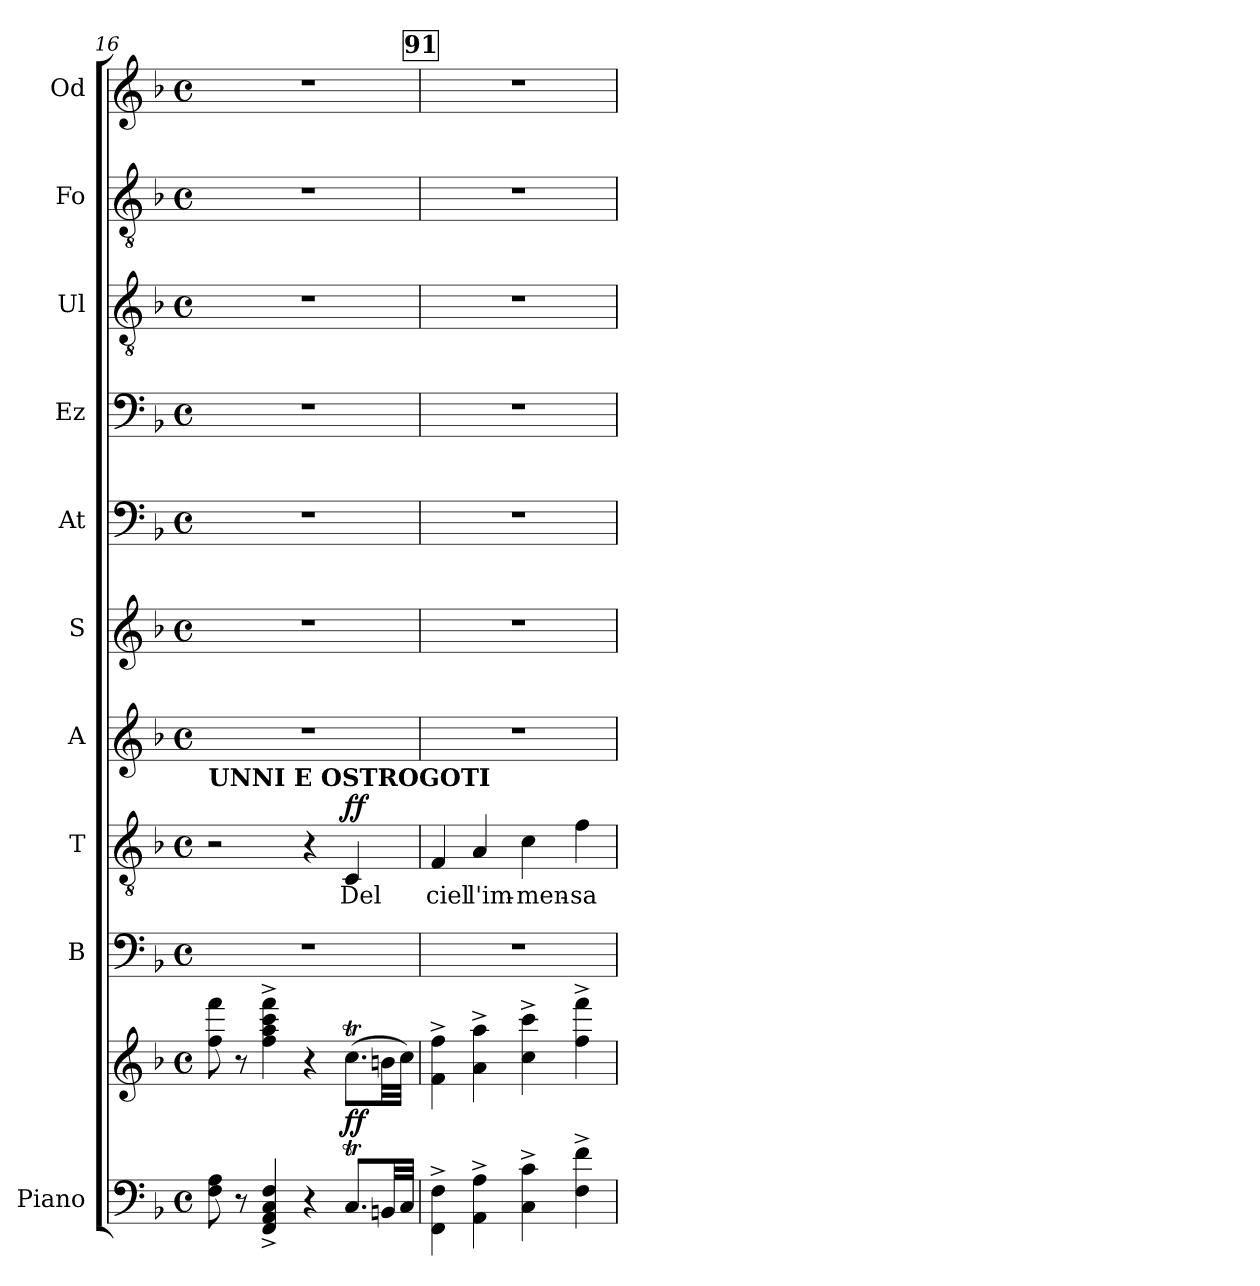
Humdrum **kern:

**kern	**kern	**dynam	**kern	**kern	**text	**dynam	**kern	**kern	**kern	**kern	**kern	**kern	**kern
*part10	*part10	*part10	*part9	*part8	*part8	*part8	*part7	*part6	*part5	*part4	*part3	*part2	*part1
*staff11	*staff10	*staff10/11	*staff9	*staff8	*staff8	*staff8	*staff7	*staff6	*staff5	*staff4	*staff3	*staff2	*staff1
*I"Piano	*	*	*I"B	*I"T	*	*	*I"A	*I"S	*I"At	*I"Ez	*I"Ul	*I"Fo	*I"Od
*I'Pno	*	*	*I'B	*I'T	*	*	*I'A	*I'S	*I'At	*I'Ez	*I'Ul	*I'Fo	*I'Od
!!LO:PB:g=z
*clefF4	*clefG2	*	*clefF4	*clefGv2	*	*	*clefG2	*clefG2	*clefF4	*clefF4	*clefGv2	*clefGv2	*clefG2
*k[b-]	*k[b-]	*	*k[b-]	*k[b-]	*	*	*k[b-]	*k[b-]	*k[b-]	*k[b-]	*k[b-]	*k[b-]	*k[b-]
*M4/4	*M4/4	*	*M4/4	*M4/4	*	*	*M4/4	*M4/4	*M4/4	*M4/4	*M4/4	*M4/4	*M4/4
*met(c)	*met(c)	*	*met(c)	*met(c)	*	*	*met(c)	*met(c)	*met(c)	*met(c)	*met(c)	*met(c)	*met(c)
=16	=16	=16	=16	=16	=16	=16	=16	=16	=16	=16	=16	=16	=16
!	!	!	!	!LO:TX:a:B:t=UNNI E OSTROGOTI	!	!	!	!	!	!	!	!	!
8F\ 8A\	8ff\ 8fff\	.	1r	2r	.	.	1r	1r	1r	1r	1r	1r	1r
8r	8r	.	.	.	.	.	.	.	.	.	.	.	.
4FF/^ 4AA/^ 4C/^ 4F/^	4ff\^ 4aa\^ 4ccc\^ 4fff\^	.	.	.	.	.	.	.	.	.	.	.	.
4r	4r	.	.	4r	.	.	.	.	.	.	.	.	.
!	!	!LO:DY:b	!	!	!LO:LY:b	!LO:DY:a	!	!	!	!	!	!	!
8.CT/L	(>8.ccT\L	ff	.	4C/	Del	ff	.	.	.	.	.	.	.
32BBn/LL	32bn\LL	.	.	.	.	.	.	.	.	.	.	.	.
32C/JJJ	32cc\JJJ)	.	.	.	.	.	.	.	.	.	.	.	.
!!LO:REH:place=s1:a:B:fs=14:t=91
=17	=17	=17	=17	=17	=17	=17	=17	=17	=17	=17	=17	=17	=17
!	!	!	!	!	!LO:LY:b	!	!	!	!	!	!	!	!
4FF\^ 4F\^	4f\^ 4ff\^	.	1r	4F/	ciel	.	1r	1r	1r	1r	1r	1r	1r
!	!	!	!	!	!LO:LY:b	!	!	!	!	!	!	!	!
4AA\^ 4A\^	4a\^ 4aa\^	.	.	4A/	l'im-	.	.	.	.	.	.	.	.
!	!	!	!	!	!LO:LY:b	!	!	!	!	!	!	!	!
4C\^ 4c\^	4cc\^ 4ccc\^	.	.	4c\	-men-	.	.	.	.	.	.	.	.
!	!	!	!	!	!LO:LY:b	!	!	!	!	!	!	!	!
4F\^ 4f\^	4ff\^ 4fff\^	.	.	4f\	-sa	.	.	.	.	.	.	.	.
=	=	=	=	=	=	=	=	=	=	=	=	=	=
*-	*-	*-	*-	*-	*-	*-	*-	*-	*-	*-	*-	*-	*-
